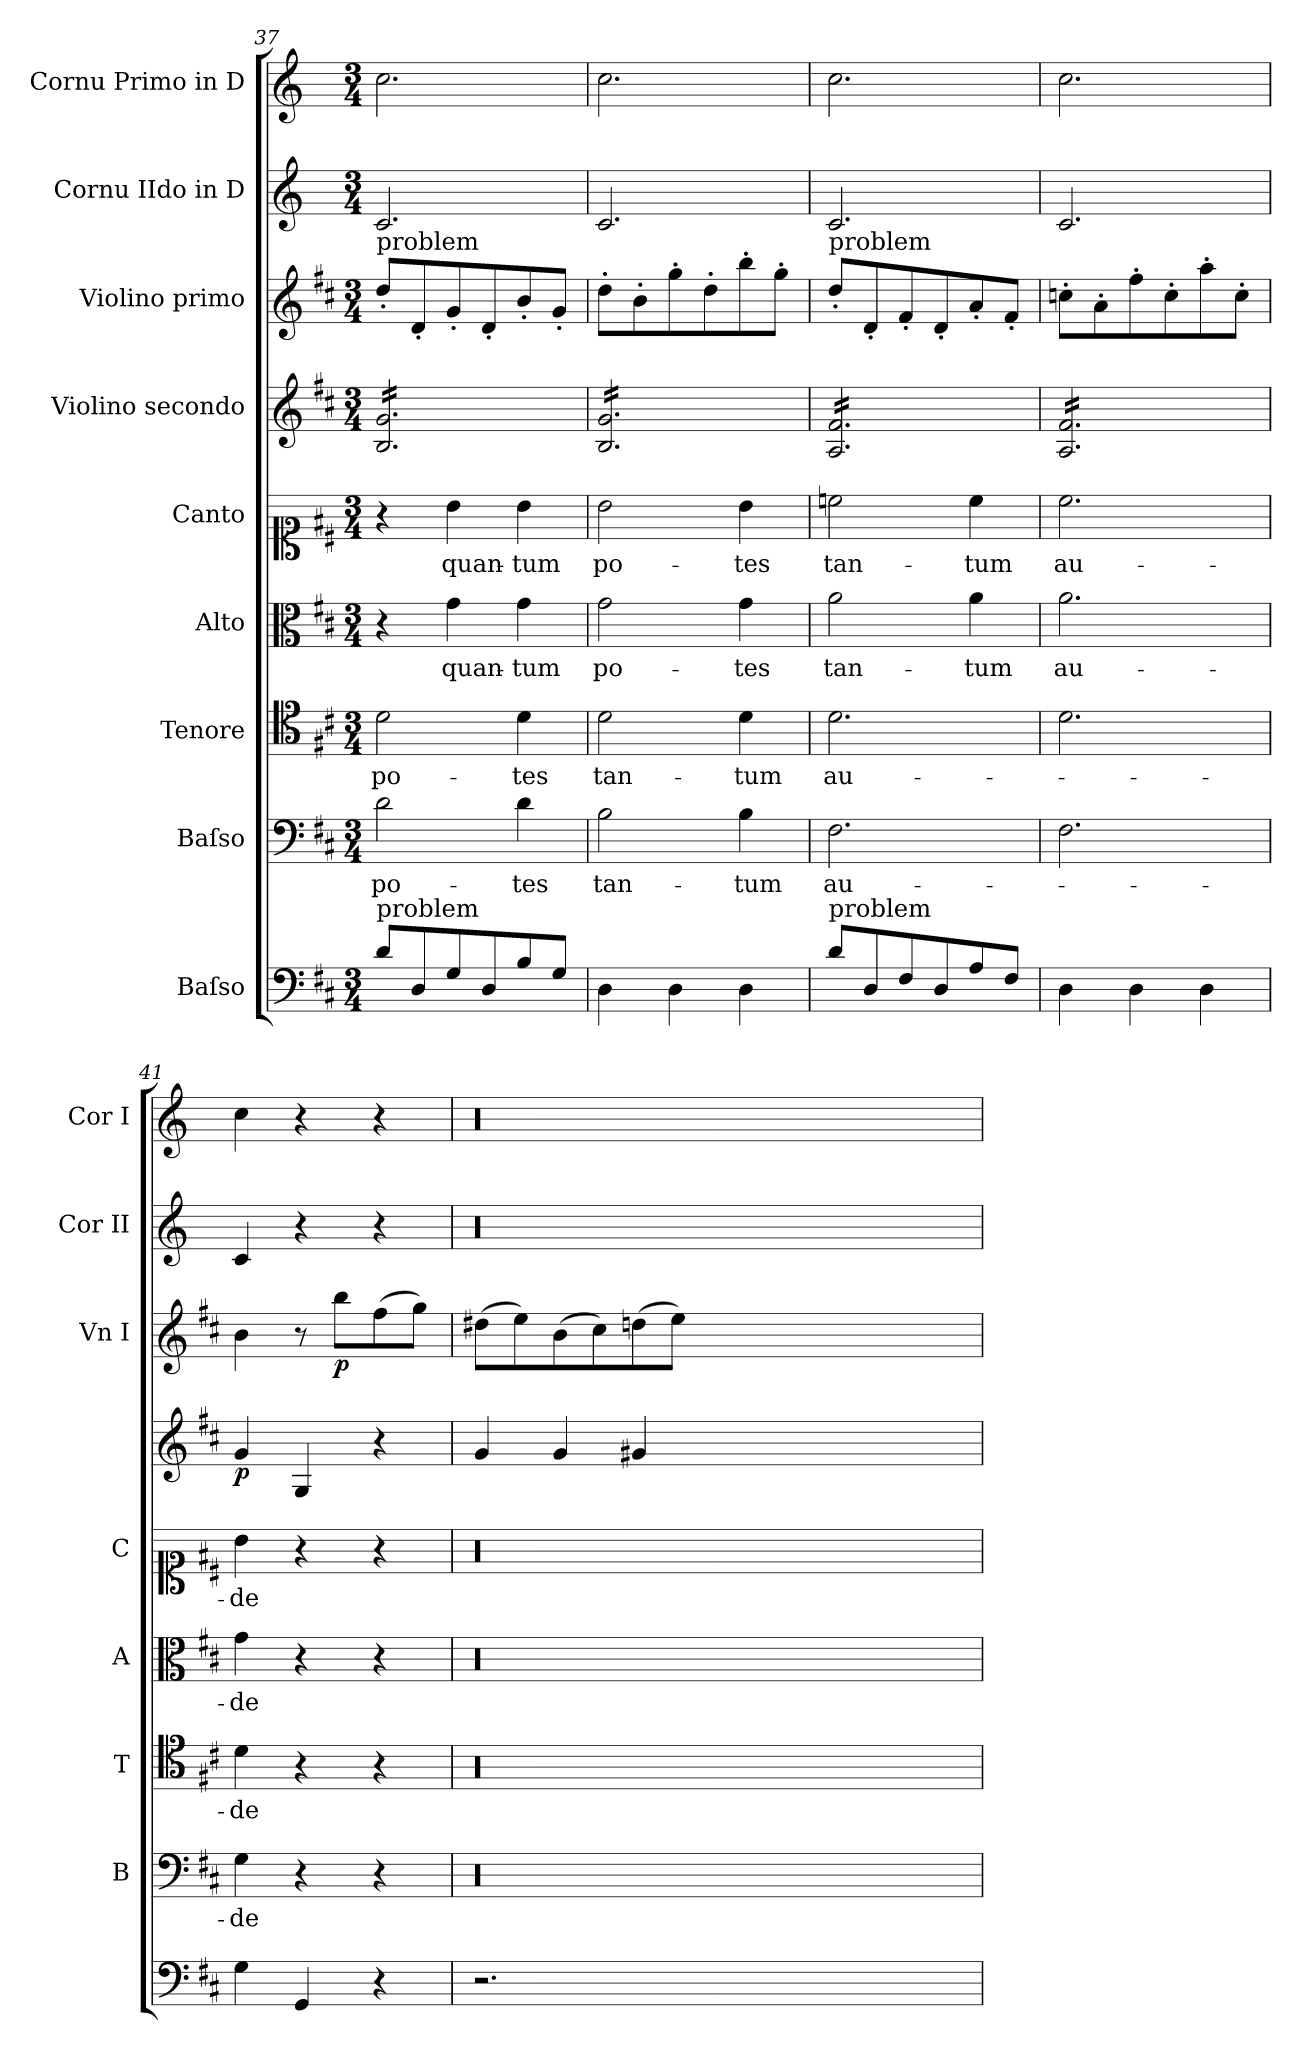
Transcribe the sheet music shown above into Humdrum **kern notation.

**kern	**dynam	**kern	**text	**kern	**text	**kern	**text	**kern	**text	**kern	**dynam	**kern	**dynam	**kern	**kern
*part9	*part9	*part8	*part8	*part7	*part7	*part6	*part6	*part5	*part5	*part4	*part4	*part3	*part3	*part2	*part1
*staff9	*staff9	*staff8	*staff8	*staff7	*staff7	*staff6	*staff6	*staff5	*staff5	*staff4	*staff4	*staff3	*staff3	*staff2	*staff1
*I"Baſso	*	*I"Baſso	*	*I"Tenore	*	*I"Alto	*	*I"Canto	*	*I"Violino secondo	*	*I"Violino primo	*	*I"Cornu IIdo in D	*I"Cornu Primo in D
*	*	*I'B	*	*I'T	*	*I'A	*	*I'C	*	*	*	*I'Vn I	*	*I'Cor II	*I'Cor I
*clefF4	*	*clefF4	*	*clefC4	*	*clefC3	*	*clefC1	*	*clefG2	*	*clefG2	*	*clefG2	*clefG2
*	*	*	*	*	*	*	*	*	*	*	*	*	*	*ITrd-1c-2	*ITrd-1c-2
*k[f#c#]	*	*k[f#c#]	*	*k[f#c#]	*	*k[f#c#]	*	*k[f#c#]	*	*k[f#c#]	*	*k[f#c#]	*	*k[f#c#]	*k[f#c#]
*M3/4	*	*M3/4	*	*M3/4	*	*M3/4	*	*M3/4	*	*M3/4	*	*M3/4	*	*M3/4	*M3/4
=37	=37	=37	=37	=37	=37	=37	=37	=37	=37	=37	=37	=37	=37	=37	=37
!	!	!	!	!	!	!	!	!	!	!	!	!LO:TX:a:t=problem	!	!	!
!LO:TX:a:t=problem	!	!	!	!	!	!	!	!	!	!	!	!	!	!	!
*	*	*	*	*	*	*	*	*	*	*tremolo	*	*	*	*	*
8d\L	.	2d\	po-	2d\	po-	4r	.	4r	.	16B/ 16g/LL	.	8dd'\L	.	2.d/	2.dd\
.	.	.	.	.	.	.	.	.	.	16B/ 16g/	.	.	.	.	.
8D/	.	.	.	.	.	.	.	.	.	16B/ 16g/	.	8d'/	.	.	.
.	.	.	.	.	.	.	.	.	.	16B/ 16g/	.	.	.	.	.
8G/	.	.	.	.	.	4g\	quan-	4b\	quan-	16B/ 16g/	.	8g'/	.	.	.
.	.	.	.	.	.	.	.	.	.	16B/ 16g/	.	.	.	.	.
8D/	.	.	.	.	.	.	.	.	.	16B/ 16g/	.	8d'/	.	.	.
.	.	.	.	.	.	.	.	.	.	16B/ 16g/	.	.	.	.	.
8B/	.	4d\	-tes	4d\	-tes	4g\	-tum	4b\	-tum	16B/ 16g/	.	8b'/	.	.	.
.	.	.	.	.	.	.	.	.	.	16B/ 16g/	.	.	.	.	.
8G/J	.	.	.	.	.	.	.	.	.	16B/ 16g/	.	8g'/J	.	.	.
.	.	.	.	.	.	.	.	.	.	16B/ 16g/JJ	.	.	.	.	.
=38	=38	=38	=38	=38	=38	=38	=38	=38	=38	=38	=38	=38	=38	=38	=38
4D\	.	2B\	tan-	2d\	tan-	2g\	po-	2b\	po-	16B/ 16g/LL	.	8dd'\L	.	2.d/	2.dd\
.	.	.	.	.	.	.	.	.	.	16B/ 16g/	.	.	.	.	.
.	.	.	.	.	.	.	.	.	.	16B/ 16g/	.	8b'\	.	.	.
.	.	.	.	.	.	.	.	.	.	16B/ 16g/	.	.	.	.	.
4D\	.	.	.	.	.	.	.	.	.	16B/ 16g/	.	8gg'\	.	.	.
.	.	.	.	.	.	.	.	.	.	16B/ 16g/	.	.	.	.	.
.	.	.	.	.	.	.	.	.	.	16B/ 16g/	.	8dd'\	.	.	.
.	.	.	.	.	.	.	.	.	.	16B/ 16g/	.	.	.	.	.
4D\	.	4B\	-tum	4d\	-tum	4g\	-tes	4b\	-tes	16B/ 16g/	.	8bb'\	.	.	.
.	.	.	.	.	.	.	.	.	.	16B/ 16g/	.	.	.	.	.
.	.	.	.	.	.	.	.	.	.	16B/ 16g/	.	8gg'\J	.	.	.
.	.	.	.	.	.	.	.	.	.	16B/ 16g/JJ	.	.	.	.	.
=39	=39	=39	=39	=39	=39	=39	=39	=39	=39	=39	=39	=39	=39	=39	=39
!	!	!	!	!	!	!	!	!	!	!	!	!LO:TX:a:t=problem	!	!	!
!LO:TX:a:t=problem	!	!	!	!	!	!	!	!	!	!	!	!	!	!	!
8d\L	.	2.F#\	au-	2.d\	au-	2a\	tan-	2ccn\	tan-	16A/ 16f#/LL	.	8dd'\L	.	2.d/	2.dd\
.	.	.	.	.	.	.	.	.	.	16A/ 16f#/	.	.	.	.	.
8D/	.	.	.	.	.	.	.	.	.	16A/ 16f#/	.	8d'/	.	.	.
.	.	.	.	.	.	.	.	.	.	16A/ 16f#/	.	.	.	.	.
8F#/	.	.	.	.	.	.	.	.	.	16A/ 16f#/	.	8f#'/	.	.	.
.	.	.	.	.	.	.	.	.	.	16A/ 16f#/	.	.	.	.	.
8D/	.	.	.	.	.	.	.	.	.	16A/ 16f#/	.	8d'/	.	.	.
.	.	.	.	.	.	.	.	.	.	16A/ 16f#/	.	.	.	.	.
8A/	.	.	.	.	.	4a\	-tum	4cc\	-tum	16A/ 16f#/	.	8a'/	.	.	.
.	.	.	.	.	.	.	.	.	.	16A/ 16f#/	.	.	.	.	.
8F#/J	.	.	.	.	.	.	.	.	.	16A/ 16f#/	.	8f#'/J	.	.	.
.	.	.	.	.	.	.	.	.	.	16A/ 16f#/JJ	.	.	.	.	.
=40	=40	=40	=40	=40	=40	=40	=40	=40	=40	=40	=40	=40	=40	=40	=40
4D\	.	2.F#\	.	2.d\	.	2.a\	au-	2.cc#\	au-	16A/ 16f#/LL	.	8ccn'\L	.	2.d/	2.dd\
.	.	.	.	.	.	.	.	.	.	16A/ 16f#/	.	.	.	.	.
.	.	.	.	.	.	.	.	.	.	16A/ 16f#/	.	8a'\	.	.	.
.	.	.	.	.	.	.	.	.	.	16A/ 16f#/	.	.	.	.	.
4D\	.	.	.	.	.	.	.	.	.	16A/ 16f#/	.	8ff#'\	.	.	.
.	.	.	.	.	.	.	.	.	.	16A/ 16f#/	.	.	.	.	.
.	.	.	.	.	.	.	.	.	.	16A/ 16f#/	.	8cc'\	.	.	.
.	.	.	.	.	.	.	.	.	.	16A/ 16f#/	.	.	.	.	.
4D\	.	.	.	.	.	.	.	.	.	16A/ 16f#/	.	8aa'\	.	.	.
.	.	.	.	.	.	.	.	.	.	16A/ 16f#/	.	.	.	.	.
.	.	.	.	.	.	.	.	.	.	16A/ 16f#/	.	8cc'\J	.	.	.
.	.	.	.	.	.	.	.	.	.	16A/ 16f#/JJ	.	.	.	.	.
*	*	*	*	*	*	*	*	*	*	*Xtremolo	*	*	*	*	*
=41	=41	=41	=41	=41	=41	=41	=41	=41	=41	=41	=41	=41	=41	=41	=41
4G\	pia	4G\	-de	4d\	-de	4g\	-de	4b\	-de	4g/	p	4b\	.	4d/	4dd\
4GG/	.	4r	.	4r	.	4r	.	4r	.	4G/	.	8r	.	4r	4r
.	.	.	.	.	.	.	.	.	.	.	.	8bb\L	p	.	.
4r	.	4r	.	4r	.	4r	.	4r	.	4r	.	(8ff#\	.	4r	4r
.	.	.	.	.	.	.	.	.	.	.	.	8gg\J)	.	.	.
=42	=42	=42	=42	=42	=42	=42	=42	=42	=42	=42	=42	=42	=42	=42	=42
!	!	!LO:N:vis=00	!	!LO:N:vis=00	!	!LO:N:vis=00	!	!LO:N:vis=00	!	!	!	!	!	!LO:N:vis=00	!LO:N:vis=00
2.r	.	0.r	.	0.r	.	0.r	.	0.r	.	4g/	.	(8dd#X\L	.	0.r	0.r
.	.	.	.	.	.	.	.	.	.	.	.	8ee\)	.	.	.
.	.	.	.	.	.	.	.	.	.	4g/	.	(8b\	.	.	.
.	.	.	.	.	.	.	.	.	.	.	.	8cc#\)	.	.	.
.	.	.	.	.	.	.	.	.	.	4g#X/	.	(8ddn\	.	.	.
.	.	.	.	.	.	.	.	.	.	.	.	8ee\J)	.	.	.
0ryy	.	.	.	.	.	.	.	.	.	0ryy	.	0ryy	.	.	.
4ryy	.	.	.	.	.	.	.	.	.	4ryy	.	4ryy	.	.	.
=	=	=	=	=	=	=	=	=	=	=	=	=	=	=	=
*-	*-	*-	*-	*-	*-	*-	*-	*-	*-	*-	*-	*-	*-	*-	*-
